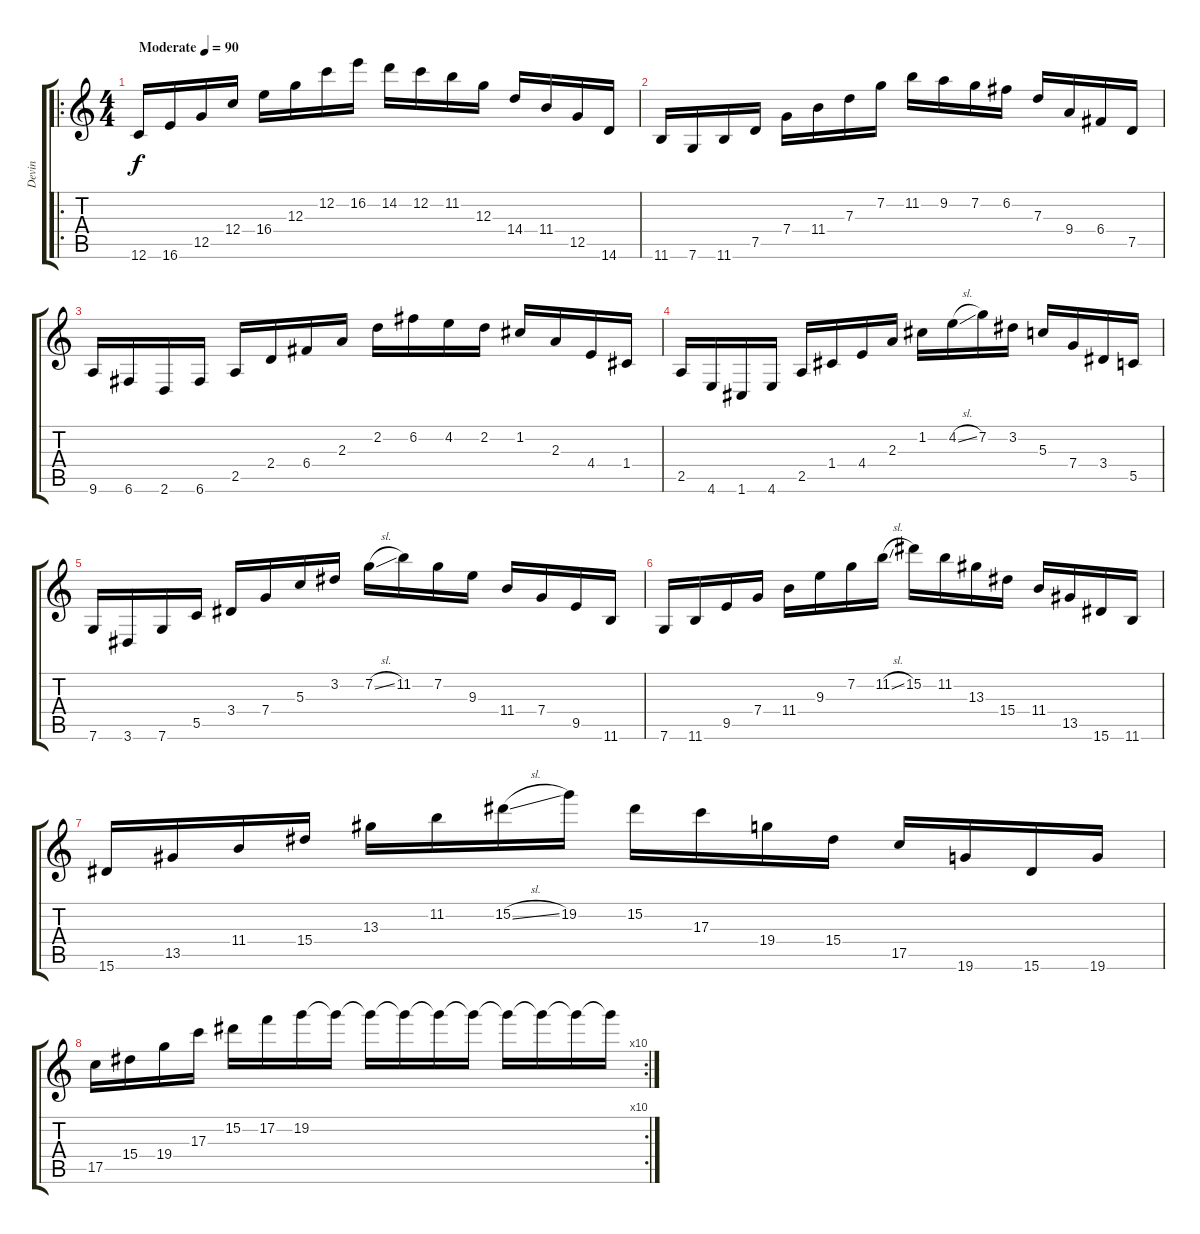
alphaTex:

\track ("Devin" "Devin") {instrument acousticguitarnylon}
\staff {score tabs}
\tuning (E4 C4 G3 C3 G2 C2) {hide}
\ro
\ts (4 4)
\tempo (90 "Moderate")
\clef g2
\ks c
12.6.16{dy f instrument acousticguitarnylon} 16.6.16 12.5.16 12.4.16 16.4.16 12.3.16 12.2.16 16.2.16 14.2.16 12.2.16 11.2.16 12.3.16 14.4.16 11.4.16 12.5.16 14.6.16 |
11.6.16 7.6.16 11.6.16 7.5.16 7.4.16 11.4.16 7.3.16 7.2.16 11.2.16 9.2.16 7.2.16 6.2.16 7.3.16 9.4.16 6.4.16 7.5.16 |
9.6.16 6.6.16 2.6.16 6.6.16 2.5.16 2.4.16 6.4.16 2.3.16 2.2.16 6.2.16 4.2.16 2.2.16 1.2.16 2.3.16 4.4.16 1.4.16 |
2.5.16 4.6.16 1.6.16 4.6.16 2.5.16 1.4.16 4.4.16 2.3.16 1.2.16 4.2{sl}.16 7.2.16 3.2.16 5.3.16 7.4.16 3.4.16 5.5.16 |
7.6.16 3.6.16 7.6.16 5.5.16 3.4.16 7.4.16 5.3.16 3.2.16 7.2{sl}.16 11.2.16 7.2.16 9.3.16 11.4.16 7.4.16 9.5.16 11.6.16 |
7.6.16 11.6.16 9.5.16 7.4.16 11.4.16 9.3.16 7.2.16 11.2{sl}.16 15.2.16 11.2.16 13.3.16 15.4.16 11.4.16 13.5.16 15.6.16 11.6.16 |
15.6.16 13.5.16 11.4.16 15.4.16 13.3.16 11.2.16 15.2{sl}.16 19.2.16 15.2.16 17.3.16 19.4.16 15.4.16 17.5.16 19.6.16 15.6.16 19.6.16 |
\rc 10
17.5.16 15.4.16 19.4.16 17.3.16 15.2.16 17.2.16 19.2.16 19.2{t}.16 19.2{t}.16 19.2{t}.16 19.2{t}.16 19.2{t}.16 19.2{t}.16 19.2{t}.16 19.2{t}.16 19.2{t}.16
